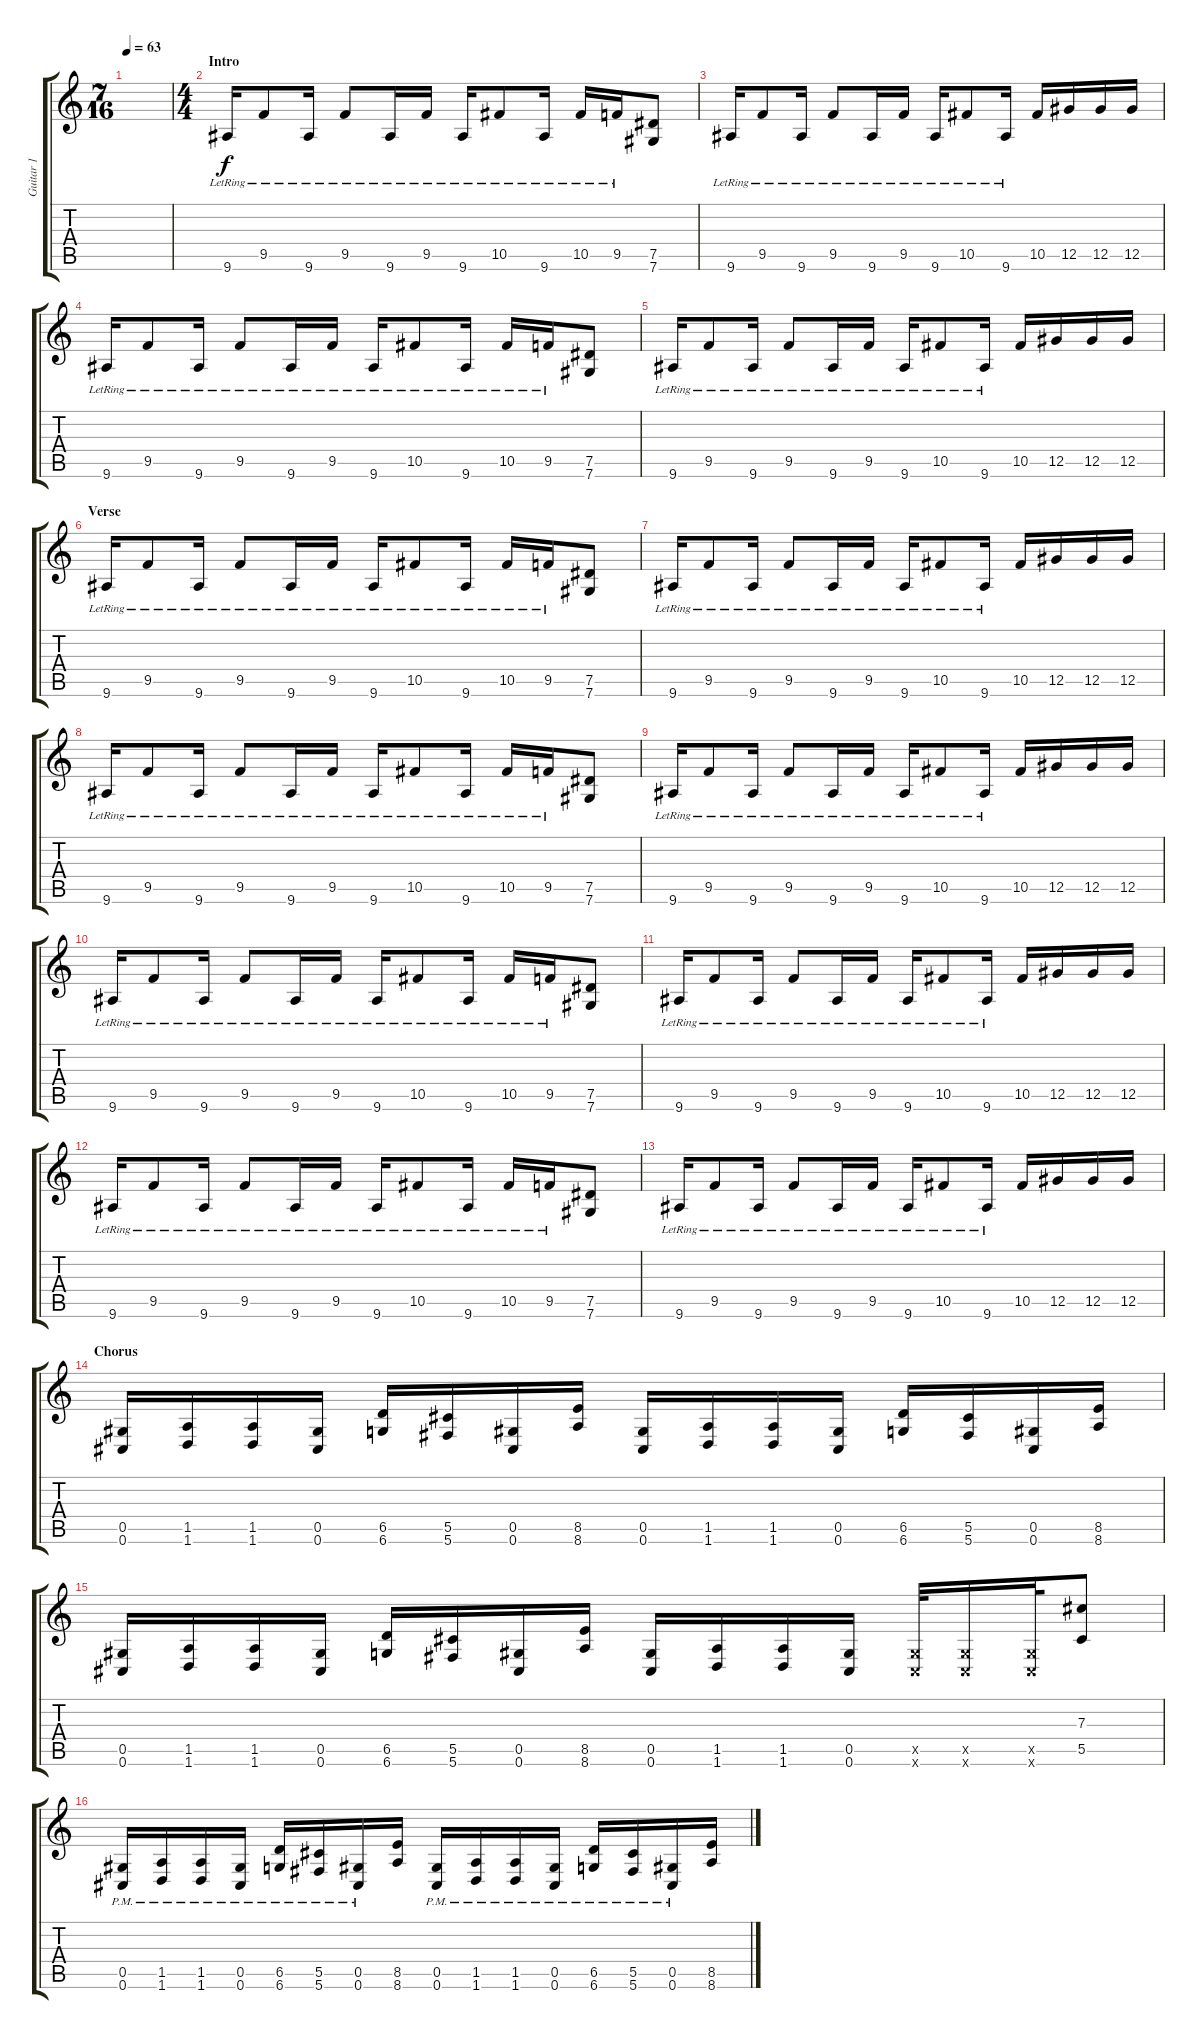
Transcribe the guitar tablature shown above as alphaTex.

\track ("Guitar 1" "Guitar 1") {instrument distortionguitar}
\staff {score tabs}
\tuning (Eb4 Bb3 Gb3 Db3 Ab2 Db2) {hide}
\ts (7 16)
\tempo 63
\clef g2
\ks c
|
\ts (4 4)
\section ("" "Intro")
9.6{lr}.16{instrument electricguitarclean} 9.5{lr}.8 9.6{lr}.16 9.5{lr}.8 9.6{lr}.16 9.5{lr}.16 9.6{lr}.16 10.5{lr}.8 9.6{lr}.16 10.5{lr}.16 9.5{lr}.16 (7.5 7.6).8 |
9.6{lr}.16 9.5{lr}.8 9.6{lr}.16 9.5{lr}.8 9.6{lr}.16 9.5{lr}.16 9.6{lr}.16 10.5{lr}.8 9.6{lr}.16 10.5.16 12.5.16 12.5.16 12.5.16 |
9.6{lr}.16 9.5{lr}.8 9.6{lr}.16 9.5{lr}.8 9.6{lr}.16 9.5{lr}.16 9.6{lr}.16 10.5{lr}.8 9.6{lr}.16 10.5{lr}.16 9.5{lr}.16 (7.5 7.6).8 |
9.6{lr}.16 9.5{lr}.8 9.6{lr}.16 9.5{lr}.8 9.6{lr}.16 9.5{lr}.16 9.6{lr}.16 10.5{lr}.8 9.6{lr}.16 10.5.16 12.5.16 12.5.16 12.5.16 |
\section ("" "Verse")
9.6{lr}.16 9.5{lr}.8 9.6{lr}.16 9.5{lr}.8 9.6{lr}.16 9.5{lr}.16 9.6{lr}.16 10.5{lr}.8 9.6{lr}.16 10.5{lr}.16 9.5{lr}.16 (7.5 7.6).8 |
9.6{lr}.16 9.5{lr}.8 9.6{lr}.16 9.5{lr}.8 9.6{lr}.16 9.5{lr}.16 9.6{lr}.16 10.5{lr}.8 9.6{lr}.16 10.5.16 12.5.16 12.5.16 12.5.16 |
9.6{lr}.16 9.5{lr}.8 9.6{lr}.16 9.5{lr}.8 9.6{lr}.16 9.5{lr}.16 9.6{lr}.16 10.5{lr}.8 9.6{lr}.16 10.5{lr}.16 9.5{lr}.16 (7.5 7.6).8 |
9.6{lr}.16 9.5{lr}.8 9.6{lr}.16 9.5{lr}.8 9.6{lr}.16 9.5{lr}.16 9.6{lr}.16 10.5{lr}.8 9.6{lr}.16 10.5.16 12.5.16 12.5.16 12.5.16 |
9.6{lr}.16 9.5{lr}.8 9.6{lr}.16 9.5{lr}.8 9.6{lr}.16 9.5{lr}.16 9.6{lr}.16 10.5{lr}.8 9.6{lr}.16 10.5{lr}.16 9.5{lr}.16 (7.5 7.6).8 |
9.6{lr}.16 9.5{lr}.8 9.6{lr}.16 9.5{lr}.8 9.6{lr}.16 9.5{lr}.16 9.6{lr}.16 10.5{lr}.8 9.6{lr}.16 10.5.16 12.5.16 12.5.16 12.5.16 |
9.6{lr}.16 9.5{lr}.8 9.6{lr}.16 9.5{lr}.8 9.6{lr}.16 9.5{lr}.16 9.6{lr}.16 10.5{lr}.8 9.6{lr}.16 10.5{lr}.16 9.5{lr}.16 (7.5 7.6).8 |
9.6{lr}.16 9.5{lr}.8 9.6{lr}.16 9.5{lr}.8 9.6{lr}.16 9.5{lr}.16 9.6{lr}.16 10.5{lr}.8 9.6{lr}.16 10.5.16 12.5.16 12.5.16 12.5.16 |
\section ("" "Chorus")
(0.5 0.6).16{instrument distortionguitar} (1.5 1.6).16 (1.5 1.6).16 (0.5 0.6).16 (6.5 6.6).16 (5.5 5.6).16 (0.5 0.6).16 (8.5 8.6).16 (0.5 0.6).16 (1.5 1.6).16 (1.5 1.6).16 (0.5 0.6).16 (6.5 6.6).16 (5.5 5.6).16 (0.5 0.6).16 (8.5 8.6).16 |
(0.5 0.6).16 (1.5 1.6).16 (1.5 1.6).16 (0.5 0.6).16 (6.5 6.6).16 (5.5 5.6).16 (0.5 0.6).16 (8.5 8.6).16 (0.5 0.6).16 (1.5 1.6).16 (1.5 1.6).16 (0.5 0.6).16 (0.5{x} 0.6{x}).32 (0.5{x} 0.6{x}).16 (0.5{x} 0.6{x}).32 (7.3 5.5).8 |
(0.5{pm} 0.6{pm}).16 (1.5{pm} 1.6{pm}).16 (1.5{pm} 1.6{pm}).16 (0.5{pm} 0.6{pm}).16 (6.5{pm} 6.6{pm}).16 (5.5{pm} 5.6{pm}).16 (0.5{pm} 0.6{pm}).16 (8.5 8.6).16 (0.5{pm} 0.6{pm}).16 (1.5{pm} 1.6{pm}).16 (1.5{pm} 1.6{pm}).16 (0.5{pm} 0.6{pm}).16 (6.5{pm} 6.6{pm}).16 (5.5{pm} 5.6{pm}).16 (0.5{pm} 0.6{pm}).16 (8.5 8.6).16
